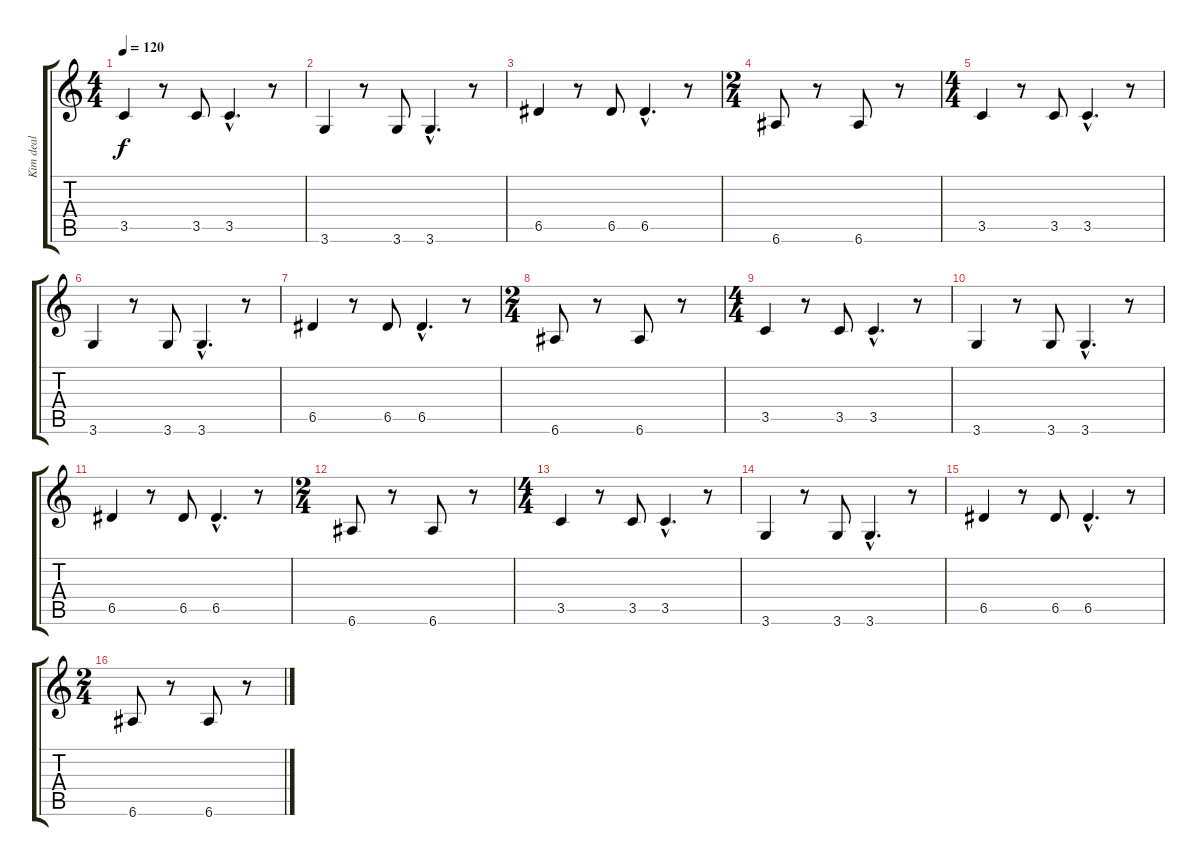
\track ("Kim deal" "Kim deal") {instrument electricbasspick}
\staff {score tabs}
\tuning (E4 B3 G3 D3 A2 E2) {hide}
\ts (4 4)
\tempo 120
\clef g2
\ks c
3.5.4{dy f} r.8 3.5.8 3.5{hac}.4{d} r.8 |
3.6.4 r.8 3.6.8 3.6{hac}.4{d} r.8 |
6.5.4 r.8 6.5.8 6.5{hac}.4{d} r.8 |
\ts (2 4)
6.6.8 r.8 6.6.8 r.8 |
\ts (4 4)
3.5.4 r.8 3.5.8 3.5{hac}.4{d} r.8 |
3.6.4 r.8 3.6.8 3.6{hac}.4{d} r.8 |
6.5.4 r.8 6.5.8 6.5{hac}.4{d} r.8 |
\ts (2 4)
6.6.8 r.8 6.6.8 r.8 |
\ts (4 4)
3.5.4 r.8 3.5.8 3.5{hac}.4{d} r.8 |
3.6.4 r.8 3.6.8 3.6{hac}.4{d} r.8 |
6.5.4 r.8 6.5.8 6.5{hac}.4{d} r.8 |
\ts (2 4)
6.6.8 r.8 6.6.8 r.8 |
\ts (4 4)
3.5.4 r.8 3.5.8 3.5{hac}.4{d} r.8 |
3.6.4 r.8 3.6.8 3.6{hac}.4{d} r.8 |
6.5.4 r.8 6.5.8 6.5{hac}.4{d} r.8 |
\ts (2 4)
6.6.8 r.8 6.6.8 r.8
